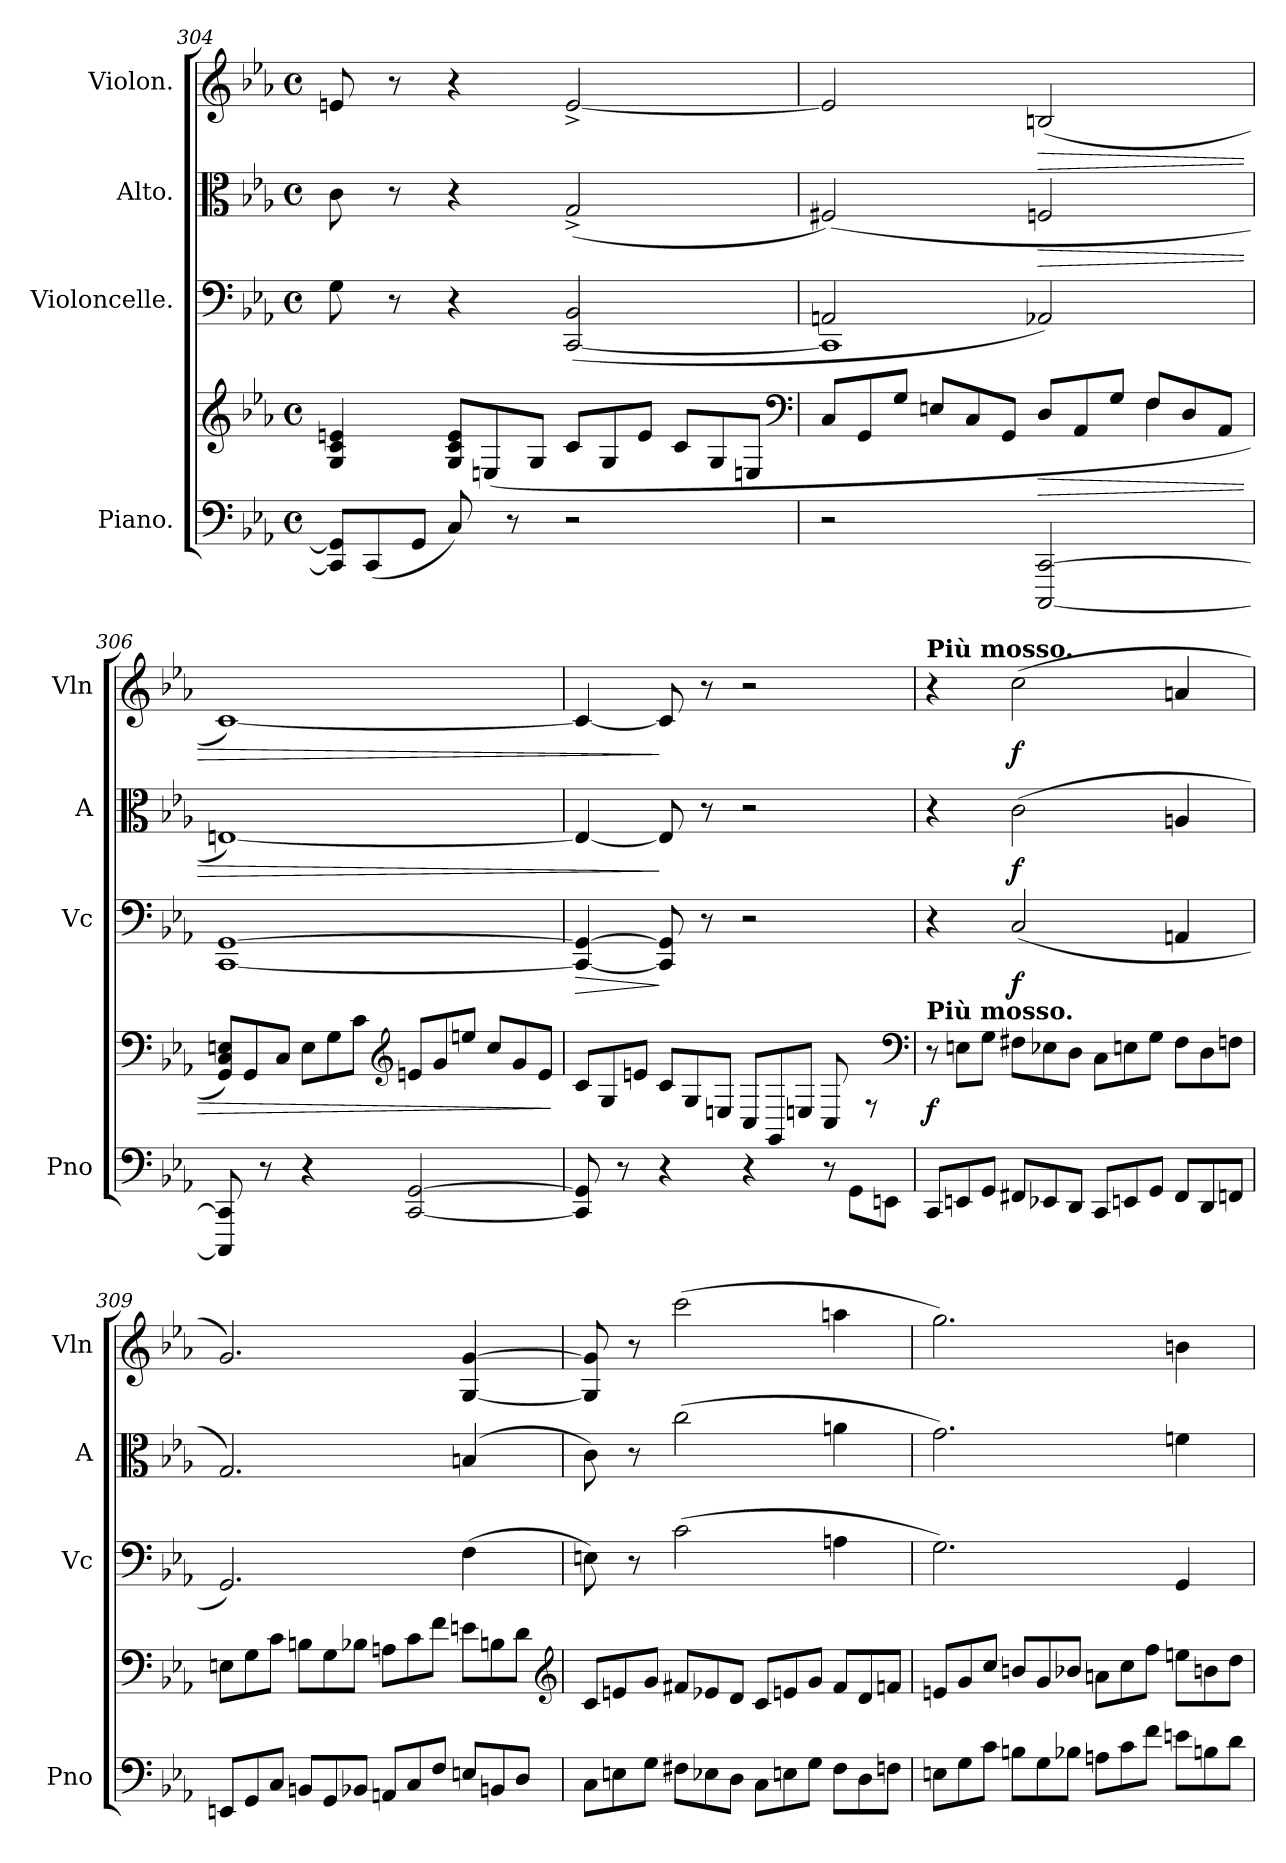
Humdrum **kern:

**kern	**kern	**dynam	**kern	**dynam	**kern	**dynam	**kern	**dynam
*part4	*part4	*part4	*part3	*part3	*part2	*part2	*part1	*part1
*staff5	*staff4	*staff4/5	*staff3	*staff3	*staff2	*staff2	*staff1	*staff1
*I"Piano.	*	*	*I"Violoncelle.	*	*I"Alto.	*	*I"Violon.	*
*I'Pno	*	*	*I'Vc	*	*I'A	*	*I'Vln	*
*clefF4	*clefG2	*	*clefF4	*	*clefC3	*	*clefG2	*
*k[b-e-a-]	*k[b-e-a-]	*	*k[b-e-a-]	*	*k[b-e-a-]	*	*k[b-e-a-]	*
*M4/4	*M4/4	*	*M4/4	*	*M4/4	*	*M4/4	*
*met(c)	*met(c)	*	*met(c)	*	*met(c)	*	*met(c)	*
*Xtuplet	*	*	*	*	*	*	*	*
=304	=304	=304	=304	=304	=304	=304	=304	=304
12CC]/ 12GG]/L	4G/ 4c/ 4en/	.	8G\	.	8c\	.	8en/	.
(12CC/	.	.	.	.	.	.	.	.
.	.	.	8r	.	8r	.	8r	.
12GG/J	.	.	.	.	.	.	.	.
*	*Xtuplet	*	*	*	*	*	*	*
8C/)	12G/ 12c/ 12e/L	.	4r	.	4r	.	4r	.
.	(12En/	.	.	.	.	.	.	.
8r	.	.	.	.	.	.	.	.
.	12G/J	.	.	.	.	.	.	.
2r	12c/L	.	(>[2CC/ 2BB-/	.	(2G^>/	.	[2e^>/	.
.	12G/	.	.	.	.	.	.	.
.	12e/J	.	.	.	.	.	.	.
.	12c/L	.	.	.	.	.	.	.
.	12G/	.	.	.	.	.	.	.
.	12En/J	.	.	.	.	.	.	.
*	*clefF4	*	*	*	*	*	*	*
=305	=305	=305	=305	=305	=305	=305	=305	=305
*	*^	*	*^	*	*	*	*	*
2r	12C/L	2ryy	.	2AAn/	1CC]	.	(2F#X/)	.	2e/]	.
.	12GG/	.	.	.	.	.	.	.	.	.
.	12G/J	.	.	.	.	.	.	.	.	.
.	12En/L	.	.	.	.	.	.	.	.	.
.	12C/	.	.	.	.	.	.	.	.	.
.	12GG/J	.	.	.	.	.	.	.	.	.
!	!	!	!LO:HP:b	!	!	!	!	!LO:HP:b	!	!LO:HP:b
[2CCC/ [2CC/	12D/L	4ryy	>	2AA-X/)	.	.	2Fn/	>	(2Bn/	>
.	12AA-/	.	.	.	.	.	.	.	.	.
.	12G/J	.	.	.	.	.	.	.	.	.
.	12F/L	4F\	.	.	.	.	.	.	.	.
.	12D/	.	.	.	.	.	.	.	.	.
.	12AA-/J	.	.	.	.	.	.	.	.	.
*	*v	*v	*	*	*	*	*	*	*	*
*	*	*	*v	*v	*	*	*	*	*
=306	=306	=306	=306	=306	=306	=306	=306	=306
8CCC]/ 8CC]/	12GG/ 12C/ 12En/L)	.	[1CC [1GG	.	[1En)	.	[1c)	.
.	12GG/	.	.	.	.	.	.	.
8r	.	.	.	.	.	.	.	.
.	12C/J	.	.	.	.	.	.	.
4r	12E\L	.	.	.	.	.	.	.
.	12G\	.	.	.	.	.	.	.
.	12c\J	.	.	.	.	.	.	.
*	*clefG2	*	*	*	*	*	*	*
[2CC/ [2GG/	12en/L	.	.	.	.	.	.	.
.	12g/	.	.	.	.	.	.	.
.	12een/J	.	.	.	.	.	.	.
.	12cc/L	.	.	.	.	.	.	.
.	12g/	.	.	.	.	.	.	.
.	12e/J	.	.	.	.	.	.	.
.	.	]	.	.	.	.	.	.
=307	=307	=307	=307	=307	=307	=307	=307	=307
!	!	!	!	!LO:HP:b	!	!	!	!
8CC]/ 8GG]/	12c/L	.	4CC_/ 4GG_/	>	4E/_	.	4c/_	.
.	12G/	.	.	.	.	.	.	.
8r	.	.	.	.	.	.	.	.
.	12en/J	.	.	.	.	.	.	.
4r	12c/L	.	8CC]/ 8GG]/	]	8E/]	]	8c/]	]
.	12G/	.	.	.	.	.	.	.
.	.	.	8r	.	8r	.	8r	.
.	12En/J	.	.	.	.	.	.	.
4r	12C/L	.	2r	.	2r	.	2r	.
.	12GG/	.	.	.	.	.	.	.
.	12En/J	.	.	.	.	.	.	.
12r	8C/	.	.	.	.	.	.	.
12GG\L	.	.	.	.	.	.	.	.
.	8rF	.	.	.	.	.	.	.
12EEn\J	.	.	.	.	.	.	.	.
*	*clefF4	*	*	*	*	*	*	*
=308	=308	=308	=308	=308	=308	=308	=308	=308
!	!	!	!	!	!	!	!LO:TX:a:B:t=Più mosso.	!
!	!LO:TX:a:B:t=Più mosso.	!	!	!	!	!	!	!
12CC/L	12r	f	4r	.	4r	.	4r	.
12EEn/	12En\L	.	.	.	.	.	.	.
12GG/J	12G\J	.	.	.	.	.	.	.
12FF#X/L	12F#X\L	.	(2C/	f	(2c\	f	(2cc\	f
12EE-X/	12E-X\	.	.	.	.	.	.	.
12DD/J	12D\J	.	.	.	.	.	.	.
12CC/L	12C\L	.	.	.	.	.	.	.
12EEn/	12En\	.	.	.	.	.	.	.
12GG/J	12G\J	.	.	.	.	.	.	.
12FF#/L	12F#\L	.	4AAn/	.	4An/	.	4an/	.
12DD/	12D\	.	.	.	.	.	.	.
12FFn/J	12Fn\J	.	.	.	.	.	.	.
=309	=309	=309	=309	=309	=309	=309	=309	=309
12EEn/L	12En\L	.	2.GG/)	.	2.G/)	.	2.g/)	.
12GG/	12G\	.	.	.	.	.	.	.
12C/J	12c\J	.	.	.	.	.	.	.
12BBn/L	12Bn\L	.	.	.	.	.	.	.
12GG/	12G\	.	.	.	.	.	.	.
12BB-X/J	12B-X\J	.	.	.	.	.	.	.
12AAn/L	12An\L	.	.	.	.	.	.	.
12C/	12c\	.	.	.	.	.	.	.
12F/J	12f\J	.	.	.	.	.	.	.
12En/L	12en\L	.	(4F\	.	(4Bn/	.	[4G/ [4g/	.
12BBn/	12Bn\	.	.	.	.	.	.	.
12D/J	12d\J	.	.	.	.	.	.	.
*	*clefG2	*	*	*	*	*	*	*
=310	=310	=310	=310	=310	=310	=310	=310	=310
12C\L	12c/L	.	8En\)	.	8c\)	.	8G]/ 8g]/	.
12En\	12en/	.	.	.	.	.	.	.
.	.	.	8r	.	8r	.	8r	.
12G\J	12g/J	.	.	.	.	.	.	.
12F#X\L	12f#X/L	.	(2c\	.	(2cc\	.	(2ccc\	.
12E-X\	12e-X/	.	.	.	.	.	.	.
12D\J	12d/J	.	.	.	.	.	.	.
12C\L	12c/L	.	.	.	.	.	.	.
12En\	12en/	.	.	.	.	.	.	.
12G\J	12g/J	.	.	.	.	.	.	.
12F#\L	12f#/L	.	4An\	.	4an\	.	4aan\	.
12D\	12d/	.	.	.	.	.	.	.
12Fn\J	12fn/J	.	.	.	.	.	.	.
=311	=311	=311	=311	=311	=311	=311	=311	=311
12En\L	12en/L	.	2.G\)	.	2.g\)	.	2.gg\)	.
12G\	12g/	.	.	.	.	.	.	.
12c\J	12cc/J	.	.	.	.	.	.	.
12Bn\L	12bn/L	.	.	.	.	.	.	.
12G\	12g/	.	.	.	.	.	.	.
12B-X\J	12b-X/J	.	.	.	.	.	.	.
12An\L	12an\L	.	.	.	.	.	.	.
12c\	12cc\	.	.	.	.	.	.	.
12f\J	12ff\J	.	.	.	.	.	.	.
12en\L	12een\L	.	4GG/	.	4fn\	.	4bn\	.
12Bn\	12bn\	.	.	.	.	.	.	.
12d\J	12dd\J	.	.	.	.	.	.	.
=	=	=	=	=	=	=	=	=
*-	*-	*-	*-	*-	*-	*-	*-	*-
